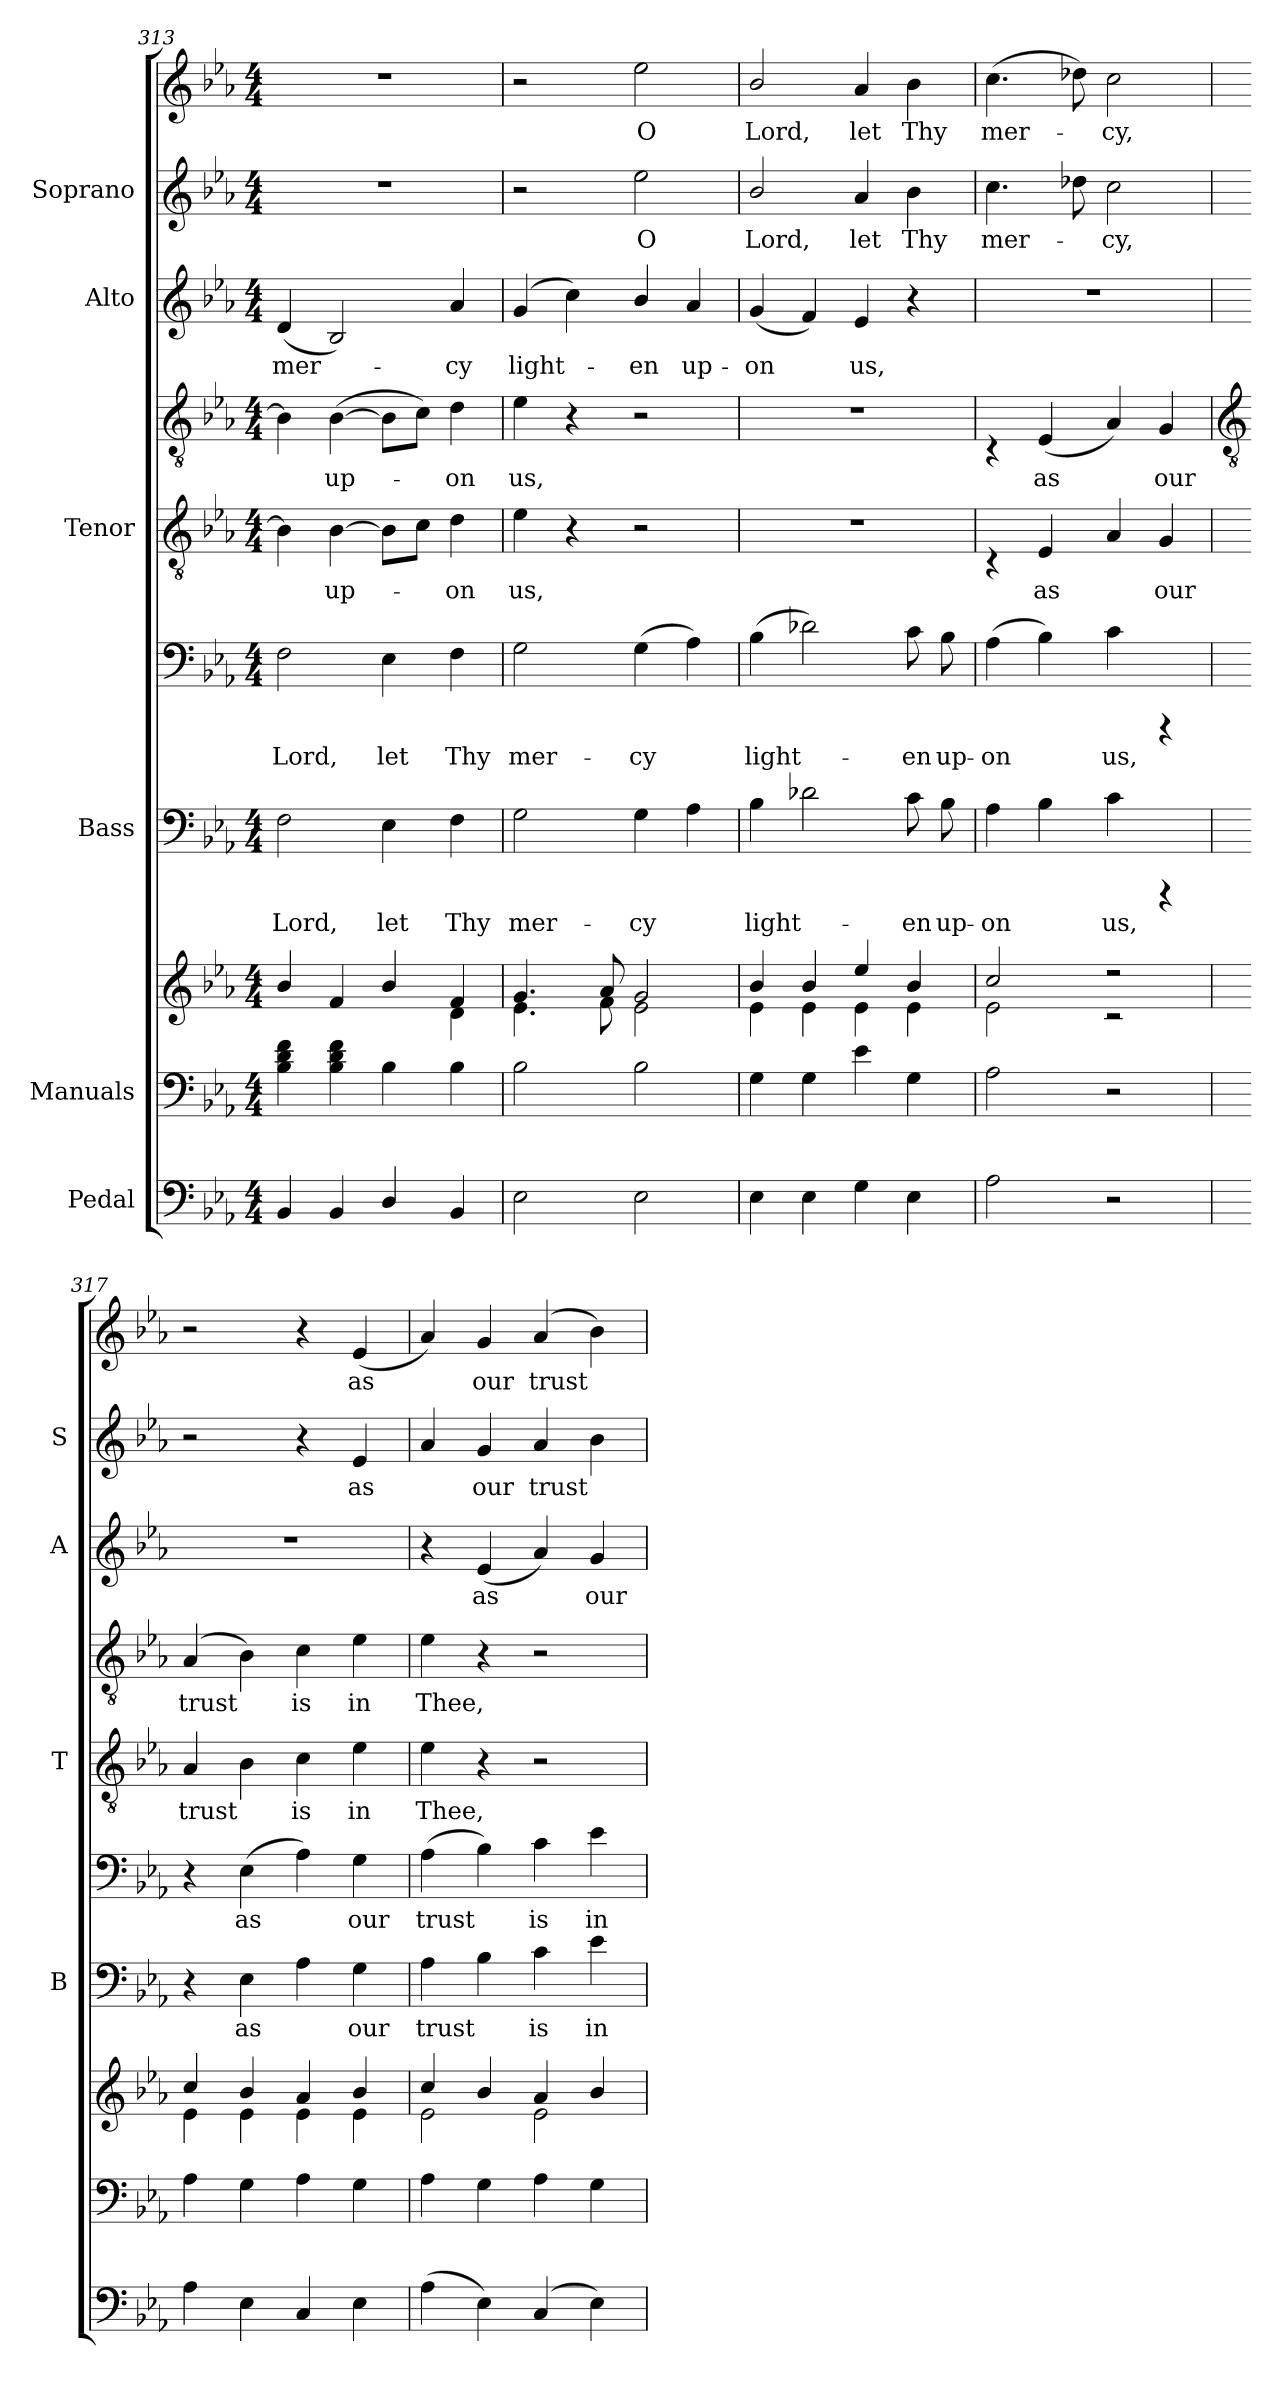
**kern	**kern	**kern	**kern	**text	**kern	**text	**kern	**text	**kern	**text	**kern	**text	**kern	**text	**kern	**text
*part6	*part5	*part5	*part4	*part4	*part4	*part4	*part3	*part3	*part3	*part3	*part2	*part2	*part1	*part1	*part1	*part1
*staff10	*staff9	*staff8	*staff7	*staff7	*staff6	*staff6	*staff5	*staff5	*staff4	*staff4	*staff3	*staff3	*staff2	*staff2	*staff1	*staff1
*I"Pedal	*I"Manuals	*	*I"Bass	*	*	*	*I"Tenor	*	*	*	*I"Alto	*	*I"Soprano	*	*	*
*	*	*	*I'B	*	*	*	*I'T	*	*	*	*I'A	*	*I'S	*	*	*
*clefF4	*clefF4	*clefG2	*clefF4	*	*clefF4	*	*clefGv2	*	*clefGv2	*	*clefG2	*	*clefG2	*	*clefG2	*
*k[b-e-a-]	*k[b-e-a-]	*k[b-e-a-]	*k[b-e-a-]	*	*k[b-e-a-]	*	*k[b-e-a-]	*	*k[b-e-a-]	*	*k[b-e-a-]	*	*k[b-e-a-]	*	*k[b-e-a-]	*
*E-:	*E-:	*E-:	*E-:	*	*E-:	*	*E-:	*	*E-:	*	*E-:	*	*E-:	*	*E-:	*
*M4/4	*M4/4	*M4/4	*M4/4	*	*M4/4	*	*M4/4	*	*M4/4	*	*M4/4	*	*M4/4	*	*M4/4	*
=313	=313	=313	=313	=313	=313	=313	=313	=313	=313	=313	=313	=313	=313	=313	=313	=313
*	*	*^	*	*	*	*	*	*	*	*	*	*	*	*	*	*
!	!	!	!	!	!LO:LY:b	!	!LO:LY:b	!	!	!	!	!	!LO:LY:b	!	!	!	!
4BB-	4B- 4d 4f	4b-/	2ryy	2F	Lord,	2F	Lord,	4B-]	.	4B-]	.	(<4d	mer-	1r	.	1r	.
!	!	!	!	!	!	!	!	!	!LO:LY:b	!	!LO:LY:b	!	!	!	!	!	!
4BB-	4B- 4d 4f	4f/	.	.	.	.	.	[4B-	up-	(>[4B-	up-	2B-)	.	.	.	.	.
!	!	!	!	!	!LO:LY:b	!	!LO:LY:b	!	!	!	!	!	!	!	!	!	!
4D/	4B-	4b-/	4ryy	4E-	let	4E-	let	8B-L]	.	8B-L]	.	.	.	.	.	.	.
.	.	.	.	.	.	.	.	8cJ	.	8cJ)	.	.	.	.	.	.	.
!	!	!	!	!	!LO:LY:b	!	!LO:LY:b	!	!LO:LY:b	!	!LO:LY:b	!	!LO:LY:b	!	!	!	!
4BB-	4B-	4f/	4d\	4F	Thy	4F	Thy	4d	on	4d	on	4a-	cy	.	.	.	.
=314	=314	=314	=314	=314	=314	=314	=314	=314	=314	=314	=314	=314	=314	=314	=314	=314	=314
!	!	!	!	!	!LO:LY:b	!	!LO:LY:b	!	!LO:LY:b	!	!LO:LY:b	!	!LO:LY:b	!	!	!	!
2E-	2B-	4.g/	4.e-\	2G	mer-	2G	mer-	4e-	us,	4e-	us,	(<4g	light-	2r	.	2r	.
.	.	.	.	.	.	.	.	4r	.	4r	.	4cc)	.	.	.	.	.
.	.	8a-/	8f\	.	.	.	.	.	.	.	.	.	.	.	.	.	.
!	!	!	!	!	!LO:LY:b	!	!LO:LY:b	!	!	!	!	!	!LO:LY:b	!	!LO:LY:b	!	!LO:LY:b
2E-	2B-	2g/	2e-\	4G	-cy	(>4G	-cy	2r	.	2r	.	4b-/	en	2ee-	O	2ee-	O
!	!	!	!	!	!	!	!	!	!	!	!	!	!LO:LY:b	!	!	!	!
.	.	.	.	4A-	.	4A-)	.	.	.	.	.	4a-	up-	.	.	.	.
=315	=315	=315	=315	=315	=315	=315	=315	=315	=315	=315	=315	=315	=315	=315	=315	=315	=315
!	!	!	!	!	!LO:LY:b	!	!LO:LY:b	!	!	!	!	!	!LO:LY:b	!	!LO:LY:b	!	!LO:LY:b
4E-	4G	4b-/	4e-\	4B-	light-	(>4B-	light-	1r	.	1r	.	(<4g	-on	2b-/	Lord,	2b-/	Lord,
4E-	4G	4b-/	4e-\	2d-X	.	2d-X)	.	.	.	.	.	4f)	.	.	.	.	.
!	!	!	!	!	!	!	!	!	!	!	!	!	!LO:LY:b	!	!LO:LY:b	!	!LO:LY:b
4G	4e-	4ee-/	4e-\	.	.	.	.	.	.	.	.	4e-	us,	4a-	let	4a-	let
!	!	!	!	!	!LO:LY:b	!	!LO:LY:b	!	!	!	!	!	!	!	!LO:LY:b	!	!LO:LY:b
4E-	4G	4b-/	4e-\	8c	en	8c	en	.	.	.	.	4r	.	4b-	Thy	4b-	Thy
!	!	!	!	!	!LO:LY:b	!	!LO:LY:b	!	!	!	!	!	!	!	!	!	!
.	.	.	.	8B-	up-	8B-	up-	.	.	.	.	.	.	.	.	.	.
=316	=316	=316	=316	=316	=316	=316	=316	=316	=316	=316	=316	=316	=316	=316	=316	=316	=316
!	!	!	!	!	!LO:LY:b	!	!LO:LY:b	!	!	!	!	!	!	!	!LO:LY:b	!	!LO:LY:b
2A-	2A-	2cc/	2e-\	4A-	-on	(>4A-	-on	4rBB	.	4rBB	.	1r	.	4.cc	mer-	(>4.cc	mer-
!	!	!	!	!	!	!	!	!	!LO:LY:b	!	!LO:LY:b	!	!	!	!	!	!
.	.	.	.	4B-	.	4B-)	.	4E-	as	(<4E-	as	.	.	.	.	.	.
.	.	.	.	.	.	.	.	.	.	.	.	.	.	8dd-X	.	8dd-X)	.
!	!	!	!	!	!LO:LY:b	!	!LO:LY:b	!	!	!	!	!	!	!	!LO:LY:b	!	!LO:LY:b
2r	2r	2r	2r	4c	us,	4c	us,	4A-	.	4A-)	.	.	.	2cc	cy,	2cc	cy,
!	!	!	!	!	!	!	!	!	!LO:LY:b	!	!LO:LY:b	!	!	!	!	!	!
.	.	.	.	4rFFF	.	4rFFF	.	4G	our	4G	our	.	.	.	.	.	.
!!LO:LB:g=z
=317	=317	=317	=317	=317	=317	=317	=317	=317	=317	=317	=317	=317	=317	=317	=317	=317	=317
*	*	*	*	*	*	*	*	*	*	*clefGv2	*	*	*	*	*	*	*
!	!	!	!	!	!	!	!	!	!LO:LY:b	!	!LO:LY:b	!	!	!	!	!	!
4A-	4A-	4cc/	4e-\	4r	.	4r	.	4A-	trust	(<4A-	trust	1r	.	2r	.	2r	.
!	!	!	!	!	!LO:LY:b	!	!LO:LY:b	!	!	!	!	!	!	!	!	!	!
4E-	4G	4b-/	4e-\	4E-	as	(>4E-	as	4B-	.	4B-)	.	.	.	.	.	.	.
!	!	!	!	!	!	!	!	!	!LO:LY:b	!	!LO:LY:b	!	!	!	!	!	!
4C	4A-	4a-/	4e-\	4A-	.	4A-)	.	4c	is	4c	is	.	.	4r	.	4r	.
!	!	!	!	!	!LO:LY:b	!	!LO:LY:b	!	!LO:LY:b	!	!LO:LY:b	!	!	!	!LO:LY:b	!	!LO:LY:b
4E-	4G	4b-/	4e-\	4G	our	4G	our	4e-	in	4e-	in	.	.	4e-	as	(<4e-	as
=318	=318	=318	=318	=318	=318	=318	=318	=318	=318	=318	=318	=318	=318	=318	=318	=318	=318
!	!	!	!	!	!LO:LY:b	!	!LO:LY:b	!	!LO:LY:b	!	!LO:LY:b	!	!	!	!	!	!
(>4A-	4A-	4cc/	2e-\	4A-	trust	(>4A-	trust	4e-	Thee,	4e-	Thee,	4r	.	4a-	.	4a-)	.
!	!	!	!	!	!	!	!	!	!	!	!	!	!LO:LY:b	!	!LO:LY:b	!	!LO:LY:b
4E-)	4G	4b-/	.	4B-	.	4B-)	.	4r	.	4r	.	(<4e-	as	4g	our	4g	our
!	!	!	!	!	!LO:LY:b	!	!LO:LY:b	!	!	!	!	!	!	!	!LO:LY:b	!	!LO:LY:b
(<4C	4A-	4a-/	2e-\	4c	is	4c	is	2r	.	2r	.	4a-)	.	4a-	trust	(<4a-	trust
!	!	!	!	!	!LO:LY:b	!	!LO:LY:b	!	!	!	!	!	!LO:LY:b	!	!	!	!
4E-)	4G	4b-/	.	4e-	in	4e-	in	.	.	.	.	4g	our	4b-	.	4b-)	.
*	*	*v	*v	*	*	*	*	*	*	*	*	*	*	*	*	*	*
=	=	=	=	=	=	=	=	=	=	=	=	=	=	=	=	=
*-	*-	*-	*-	*-	*-	*-	*-	*-	*-	*-	*-	*-	*-	*-	*-	*-
